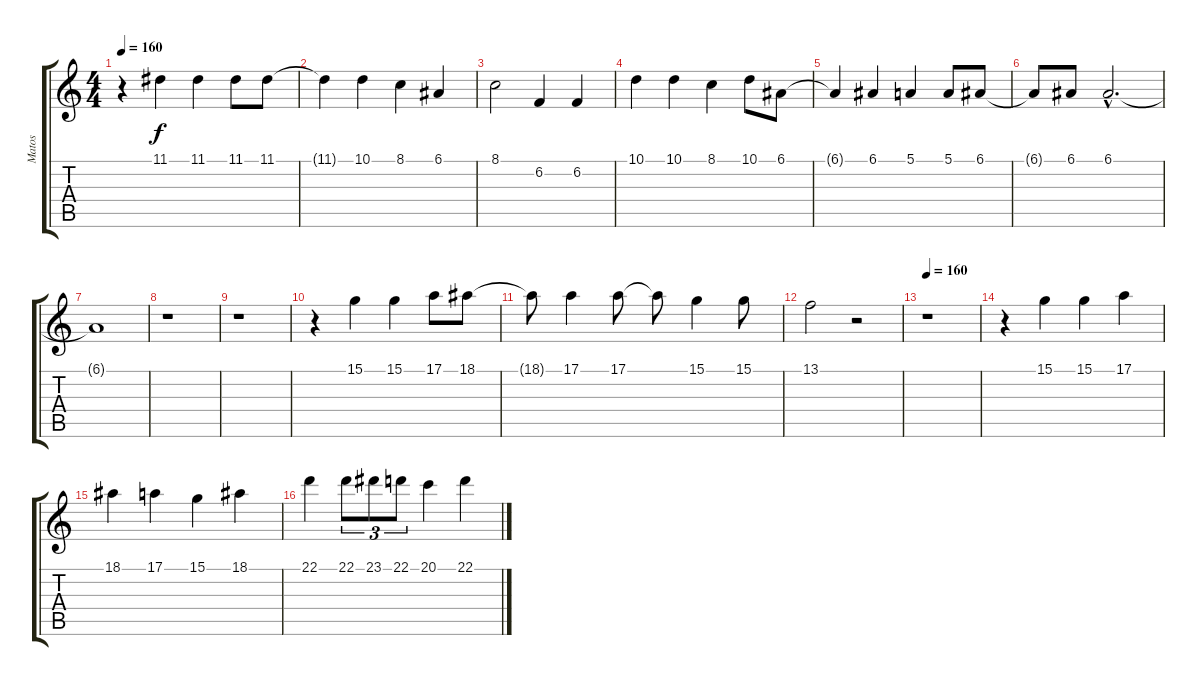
\track ("Matos" "Matos") {instrument stringensemble1}
\staff {score tabs}
\tuning (E4 B3 G3 D3 A2 E2) {hide}
\ts (4 4)
\tempo 160
\clef g2
\ks c
r.4{dy f} 11.1.4 11.1.4 11.1.8 11.1.8 |
11.1{t}.4 10.1.4 8.1.4 6.1.4 |
8.1.2 6.2.4 6.2.4 |
10.1.4 10.1.4 8.1.4 10.1.8 6.1.8 |
6.1{t}.4 6.1.4 5.1.4 5.1.8 6.1.8 |
6.1{t}.8 6.1.8 6.1{hac}.2{d} |
6.1{t}.1 |
r.1 |
r.1 |
r.4 15.1.4 15.1.4 17.1.8 18.1.8 |
18.1{t}.8 17.1.4 17.1.8 17.1{t}.8 15.1.4 15.1.8 |
13.1.2 r.2 |
\tempo 160
r.1 |
r.4 15.1.4 15.1.4 17.1.4 |
18.1.4 17.1.4 15.1.4 18.1.4 |
22.1.4 22.1.8{tu (3 2)} 23.1.8{tu (3 2)} 22.1.8{tu (3 2)} 20.1.4 22.1.4
